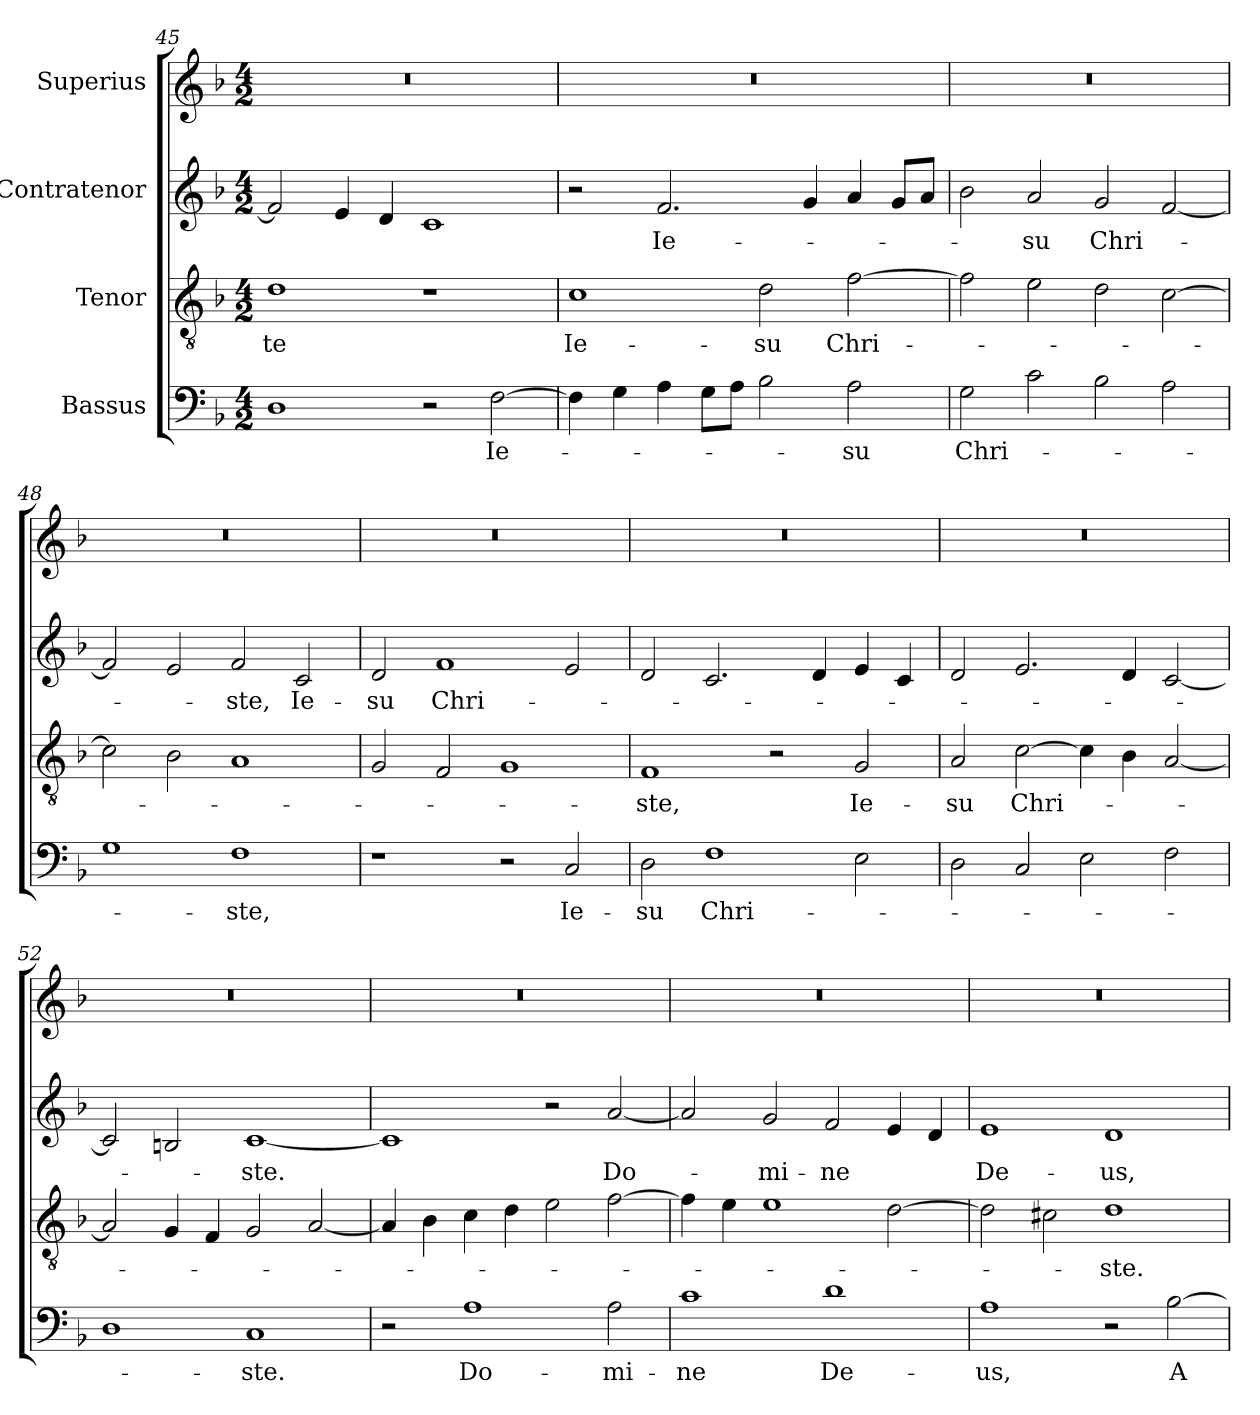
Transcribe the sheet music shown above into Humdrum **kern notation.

**kern	**text	**kern	**text	**kern	**text	**kern
*part4	*part4	*part3	*part3	*part2	*part2	*part1
*staff4	*staff4	*staff3	*staff3	*staff2	*staff2	*staff1
*I"Bassus	*	*I"Tenor	*	*I"Contratenor	*	*I"Superius
*clefF4	*	*clefGv2	*	*clefG2	*	*clefG2
*k[b-]	*	*k[b-]	*	*k[b-]	*	*k[b-]
*M4/2	*	*M4/2	*	*M4/2	*	*M4/2
=45	=45	=45	=45	=45	=45	=45
1D\	.	1d\	-te	2f/]	.	0r
.	.	.	.	4e/	.	.
.	.	.	.	4d/	.	.
2r	.	1r	.	1c/	.	.
[2F\	Ie-	.	.	.	.	.
=46	=46	=46	=46	=46	=46	=46
4F\]	.	1c\	Ie-	2r	.	0r
4G\	.	.	.	.	.	.
4A\	.	.	.	2.f/	Ie-	.
8G\L	.	.	.	.	.	.
8A\J	.	.	.	.	.	.
2B-\	.	2d\	-su	.	.	.
.	.	.	.	4g/	.	.
2A\	-su	[2f\	Chri-	4a/	.	.
.	.	.	.	8g/L	.	.
.	.	.	.	8a/J	.	.
=47	=47	=47	=47	=47	=47	=47
2G\	Chri-	2f\]	.	2b-\	.	0r
2c\	.	2e\	.	2a/	-su	.
2B-\	.	2d\	.	2g/	Chri-	.
2A\	.	[2c\	.	[2f/	.	.
=48	=48	=48	=48	=48	=48	=48
1G\	.	2c\]	.	2f/]	.	0r
.	.	2B-\	.	2e/	.	.
1F\	-ste,	1A/	.	2f/	-ste,	.
.	.	.	.	2c/	Ie-	.
=49	=49	=49	=49	=49	=49	=49
1r	.	2G/	.	2d/	-su	0r
.	.	2F/	.	1f/	Chri-	.
2r	.	1G/	.	.	.	.
2C/	Ie-	.	.	2e/	.	.
=50	=50	=50	=50	=50	=50	=50
2D\	-su	1F/	-ste,	2d/	.	0r
1F\	Chri-	.	.	2.c/	.	.
.	.	2r	.	.	.	.
.	.	.	.	4d/	.	.
2E\	.	2G/	Ie-	4e/	.	.
.	.	.	.	4c/	.	.
=51	=51	=51	=51	=51	=51	=51
2D\	.	2A/	-su	2d/	.	0r
2C/	.	[2c\	Chri-	2.e/	.	.
2E\	.	4c\]	.	.	.	.
.	.	4B-\	.	4d/	.	.
2F\	.	[2A/	.	[2c/	.	.
=52	=52	=52	=52	=52	=52	=52
1D\	.	2A/]	.	2c/]	.	0r
.	.	4G/	.	2Bn/	.	.
.	.	4F/	.	.	.	.
1C/	-ste.	2G/	.	[1c/	-ste.	.
.	.	[2A/	.	.	.	.
=53	=53	=53	=53	=53	=53	=53
2r	.	4A/]	.	1c/]	.	0r
.	.	4B-\	.	.	.	.
1A\	Do-	4c\	.	.	.	.
.	.	4d\	.	.	.	.
.	.	2e\	.	2r	.	.
2A\	-mi-	[2f\	.	[2a/	Do-	.
=54	=54	=54	=54	=54	=54	=54
1c\	-ne	4f\]	.	2a/]	.	0r
.	.	4e\	.	.	.	.
.	.	1e\	.	2g/	-mi-	.
1d\	De-	.	.	2f/	-ne	.
.	.	[2d\	.	4e/	.	.
.	.	.	.	4d/	.	.
=55	=55	=55	=55	=55	=55	=55
1A\	-us,	2d\]	.	1e/	De-	0r
.	.	2c#X\	.	.	.	.
2r	.	1d\	-ste.	1d/	-us,	.
[2B-\	A-	.	.	.	.	.
=	=	=	=	=	=	=
*-	*-	*-	*-	*-	*-	*-
